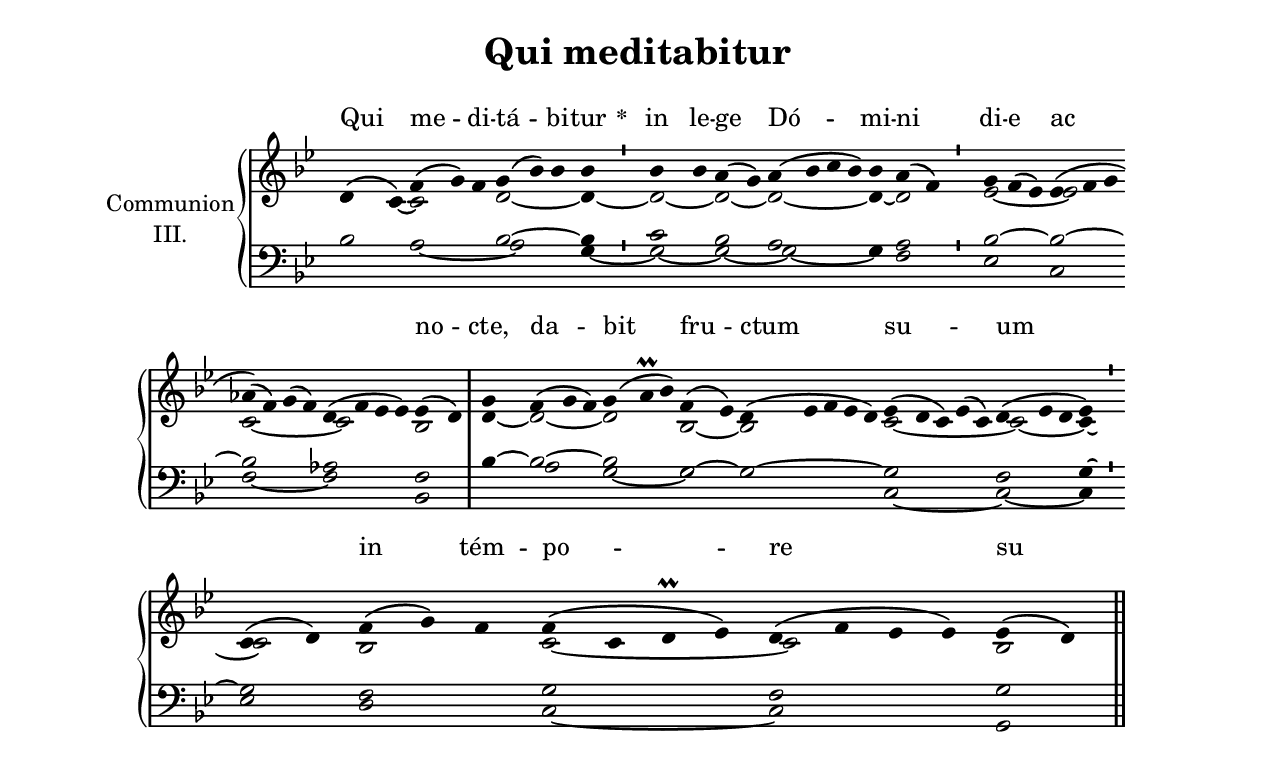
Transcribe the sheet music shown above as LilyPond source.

\version "2.18"
\include "gregorian.ly"
\include "noh2.ily"


%Page reference: page i.163
%(volume.page)

global = {
 \key d \phrygian
 \cadenzaOn 
}

\header {
  title = \markup \center-column {"Qui meditabitur" \vspace #1 }
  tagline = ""
  composer = ""
}

\paper {
 #(include-special-characters)
  oddHeaderMarkup = \markup \fill-line {
    \line {}
    \center-column {
      \on-the-fly #first-page     " "
      \on-the-fly #not-first-page "Qui meditabitur"
    }
    \line { \on-the-fly #print-page-number-check-first \fromproperty #'page:page-number-string }
  }
  evenHeaderMarkup = \markup \fill-line {
    \line { \on-the-fly #print-page-number-check-first \fromproperty #'page:page-number-string }
    \center-column { "Qui meditabitur" }
    \line {}
  }
}

chantText = \lyricmode {
Qui me -- di -- tá -- bi -- tur 
\set stanza = " * " in le -- ge Dó -- mi -- ni di -- e ac _ _ no -- cte, 
da -- bit fru -- ctum su -- _ um _ in tém -- po -- re su -- o. }

chantMusic = {
\tieDown   d'4 ( c'4) f'4 ( g'4) f'4 g'4 ( bes'4) bes'4 bes'4 \divisioMinima
 bes'4 bes'4 a'4 ( g'4) a'4 ( bes'4 c''4 bes'4) bes'4 a'4 ( f'4) \divisioMinima
 g'4 f'4 ( ees'4)  ees'4 ( f'4 g'4 \forceBreak
) aes'4 ( f'4) g'4 ( f'4) d'4 ( f'4 ees'4 ees'4) ees'4 ( d'4) \divisioMaxima
 g'4 f'4 ( g'4 f'4) g'4 ( a'\prall bes'4) f'4 ( ees'4) d'4 ( ees'4 f'4 ees'4 d'4) ees'4 ( d'4 c'4) ees'4 ( c'4) d'4 ( ees'4 d'4 ees'4) \divisioMinima \forceBreak

 c'4 ( d'4) f'4 ( g'4) f'4 f'4 ( c'4 d'\prall ees'4) d'4 ( f'4 ees'4 ees'4) ees'4 ( d'4) \finalis

}

altoMusic = {
d'4 c'4 ~ c'2*3/2 d'2*3/2 ~ d'4 ~ \divisioMinima
d'2 ~ d'2 ~ d'2*4/2 ~ d'4 ~ d'2 \divisioMinima
ees'2*3/2 ~ ees'2*3/2 c'2*4/2 ~ c'2*4/2 bes2 \divisioMaxima
d'4 ~ d'2*3/2 ~ d'2*3/2 bes2 ~ bes2*5/2 c'2*5/2 ~ c'2*3/2 ~ c'4 ~ \divisioMinima
c'2 bes2*3/2 c'2*4/2 ~ c'2*4/2 bes2 \finalis
}

tenorMusic = {
r2*5/2 bes2*3/2 ~ bes4 \divisioMinima
c'2 bes2 a2*4/2 g4 a2 \divisioMinima
bes2*3/2 ~ bes2*3/2 ~ bes2*4/2 aes2*4/2 f2 \divisioMaxima
bes4 ~ bes2*3/2 ~ bes2*3/2 g2 ~ g2*5/2 ~ g2*5/2 f2*3/2 g4 ~ \divisioMinima
g2 f2*3/2 g2*4/2 f2*4/2 g2 \finalis
}

bassMusic = {
bes2 a2*3/2 ~ a2*3/2 g4 ~ \divisioMinima
g2 ~ g2 ~ g2*4/2 ~ g4 f2 \divisioMinima
ees2*3/2 c2*3/2 f2*4/2 ~ f2*4/2 bes,2 \divisioMaxima
r4 a2*3/2 g2*3/2 ~ g2 r2*5/2 c2*5/2 ~ c2*3/2 ~ c4 \divisioMinima
ees2 d2*3/2 c2*4/2 ~ c2*4/2 g,2 \finalis
}

voiceLines = {
\voiceLineStyle


}

\score{
  <<
    \new GrandStaff <<
      \set GrandStaff.autoBeaming = ##f
      \set GrandStaff.instrumentName = \markup \center-column {
        "Communion"
        "III."
      }
      \new Staff = up <<
        \new Voice = "chant" {
          \voiceOne \global \chantMusic
        }
        \new Voice {
          \voiceTwo \global \altoMusic
        }
      >>

      \new Staff = down <<
        \clef bass
        \new Voice {
          \voiceOne \global \tenorMusic
        }
        \new Voice {
          \voiceTwo \global \bassMusic
        }
	\new Voice {
        \voiceThree \global \voiceLines
        }
      >>
    >>
    \new Lyrics \lyricsto chant {
      \chantText
    }
  >>
  \layout{
  }
  \midi{
    \tempo 4 = 125
  }
}
